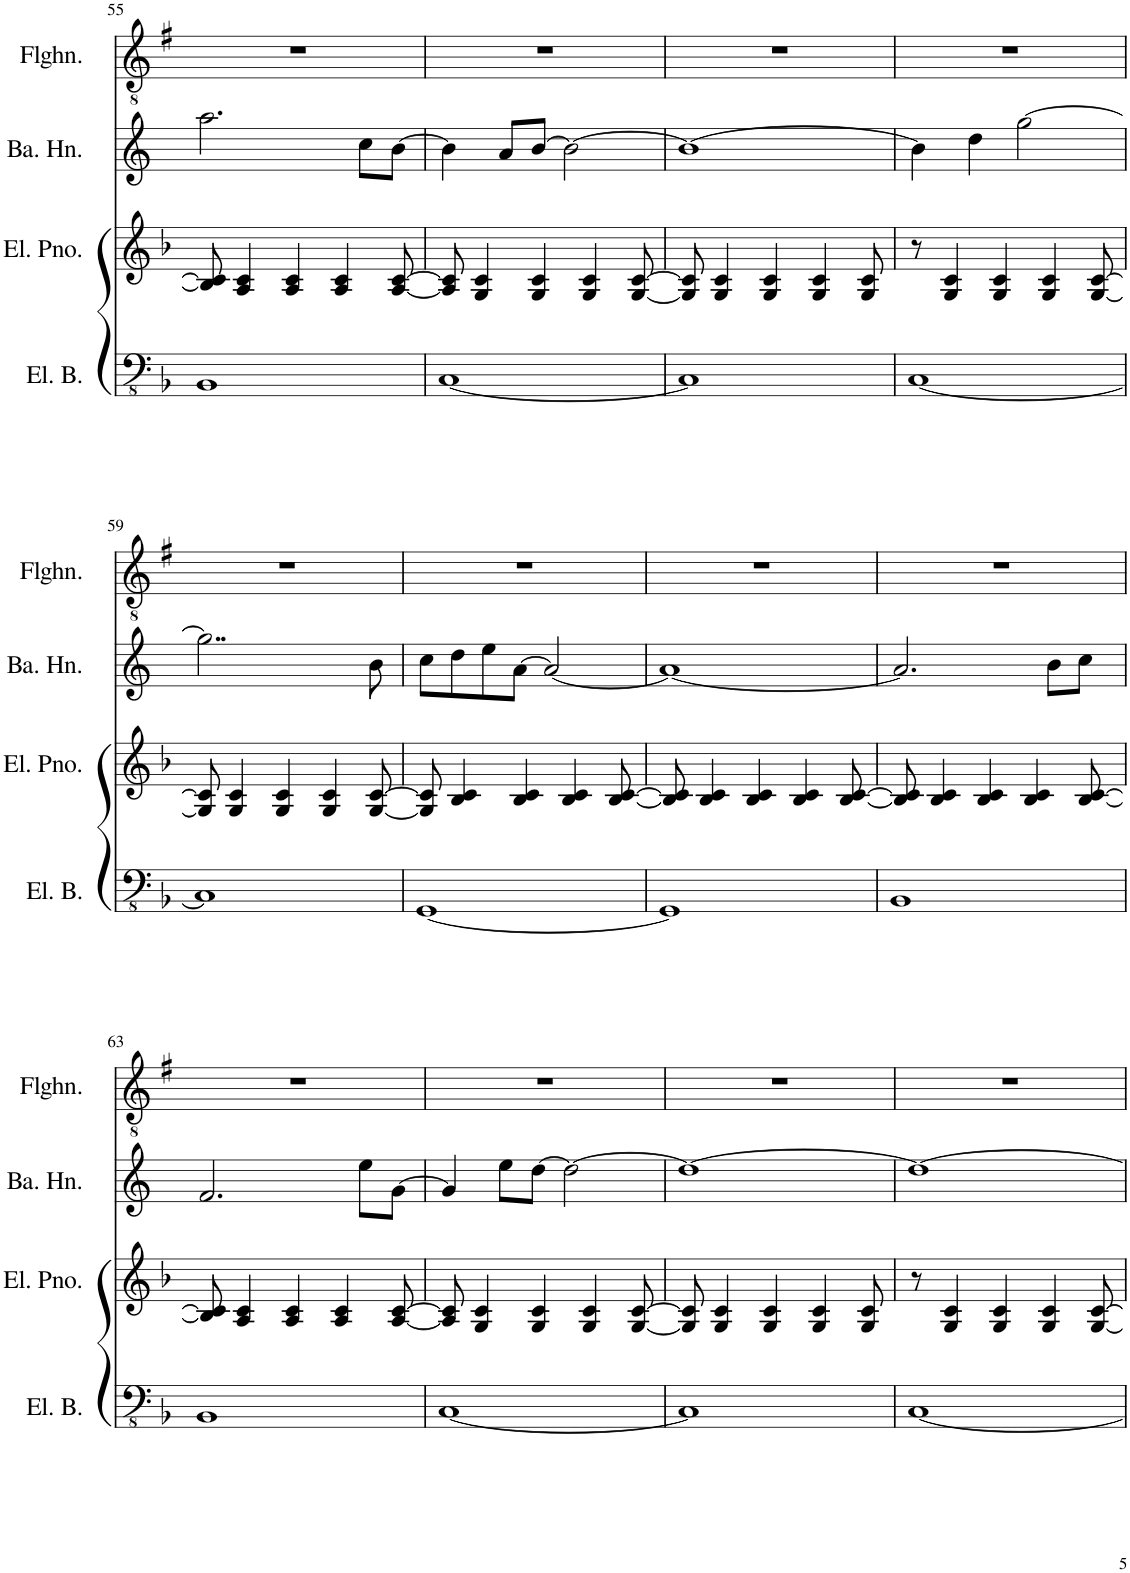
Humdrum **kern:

**kern	**kern	**kern	**kern
*part4	*part3	*part2	*part1
*staff4	*staff3	*staff2	*staff1
*I"Electric Bass	*I"Electric Piano	*I"Basset Horn	*I"Flugelhorn
*I'El. B.	*I'El. Pno.	*I'Ba. Hn.	*I'Flghn.
!!LO:PB:g=z
*clefFv4	*clefG2	*clefG2	*clefGv2
*	*	*Trd4c7	*Trd1c2
*k[b-]	*k[b-]	*k[]	*k[f#]
*M4/4	*M4/4	*M4/4	*M4/4
=55	=55	=55	=55
1BBB-	8B-/] 8c/]	2.aa\	1r
.	4A/ 4c/	.	.
.	4A/ 4c/	.	.
.	4A/ 4c/	.	.
.	.	8cc\L	.
.	[8A/ [8c/	[8b\J	.
=56	=56	=56	=56
[1CC	8A/] 8c/]	4b\]	1r
.	4G/ 4c/	.	.
.	.	8a/L	.
.	4G/ 4c/	[8b/J	.
.	.	2b\_	.
.	4G/ 4c/	.	.
.	[8G/ [8c/	.	.
=57	=57	=57	=57
1CC]	8G/] 8c/]	1b_	1r
.	4G/ 4c/	.	.
.	4G/ 4c/	.	.
.	4G/ 4c/	.	.
.	8G/ 8c/	.	.
=58	=58	=58	=58
[1CC	8r	4b\]	1r
.	4G/ 4c/	.	.
.	.	4dd\	.
.	4G/ 4c/	.	.
.	.	[2gg\	.
.	4G/ 4c/	.	.
.	[8G/ [8c/	.	.
!!LO:LB:g=z
=59	=59	=59	=59
1CC]	8G/] 8c/]	2..gg\]	1r
.	4G/ 4c/	.	.
.	4G/ 4c/	.	.
.	4G/ 4c/	.	.
.	[8G/ [8c/	8b\	.
=60	=60	=60	=60
[1GGG	8G/] 8c/]	8cc\L	1r
.	4B-/ 4c/	8dd\	.
.	.	8ee\	.
.	4B-/ 4c/	[8a\J	.
.	.	2a/_	.
.	4B-/ 4c/	.	.
.	[8B-/ [8c/	.	.
=61	=61	=61	=61
1GGG]	8B-/] 8c/]	1a_	1r
.	4B-/ 4c/	.	.
.	4B-/ 4c/	.	.
.	4B-/ 4c/	.	.
.	[8B-/ [8c/	.	.
=62	=62	=62	=62
1BBB-	8B-/] 8c/]	2.a/]	1r
.	4B-/ 4c/	.	.
.	4B-/ 4c/	.	.
.	4B-/ 4c/	.	.
.	.	8b\L	.
.	[8B-/ [8c/	8cc\J	.
!!LO:LB:g=z
=63	=63	=63	=63
1BBB-	8B-/] 8c/]	2.f/	1r
.	4A/ 4c/	.	.
.	4A/ 4c/	.	.
.	4A/ 4c/	.	.
.	.	8ee\L	.
.	[8A/ [8c/	[8g\J	.
=64	=64	=64	=64
[1CC	8A/] 8c/]	4g/]	1r
.	4G/ 4c/	.	.
.	.	8ee\L	.
.	4G/ 4c/	[8dd\J	.
.	.	2dd\_	.
.	4G/ 4c/	.	.
.	[8G/ [8c/	.	.
=65	=65	=65	=65
1CC]	8G/] 8c/]	1dd_	1r
.	4G/ 4c/	.	.
.	4G/ 4c/	.	.
.	4G/ 4c/	.	.
.	8G/ 8c/	.	.
=66	=66	=66	=66
[1CC	8r	1dd_	1r
.	4G/ 4c/	.	.
.	4G/ 4c/	.	.
.	4G/ 4c/	.	.
.	[8G/ [8c/	.	.
=	=	=	=
*-	*-	*-	*-
